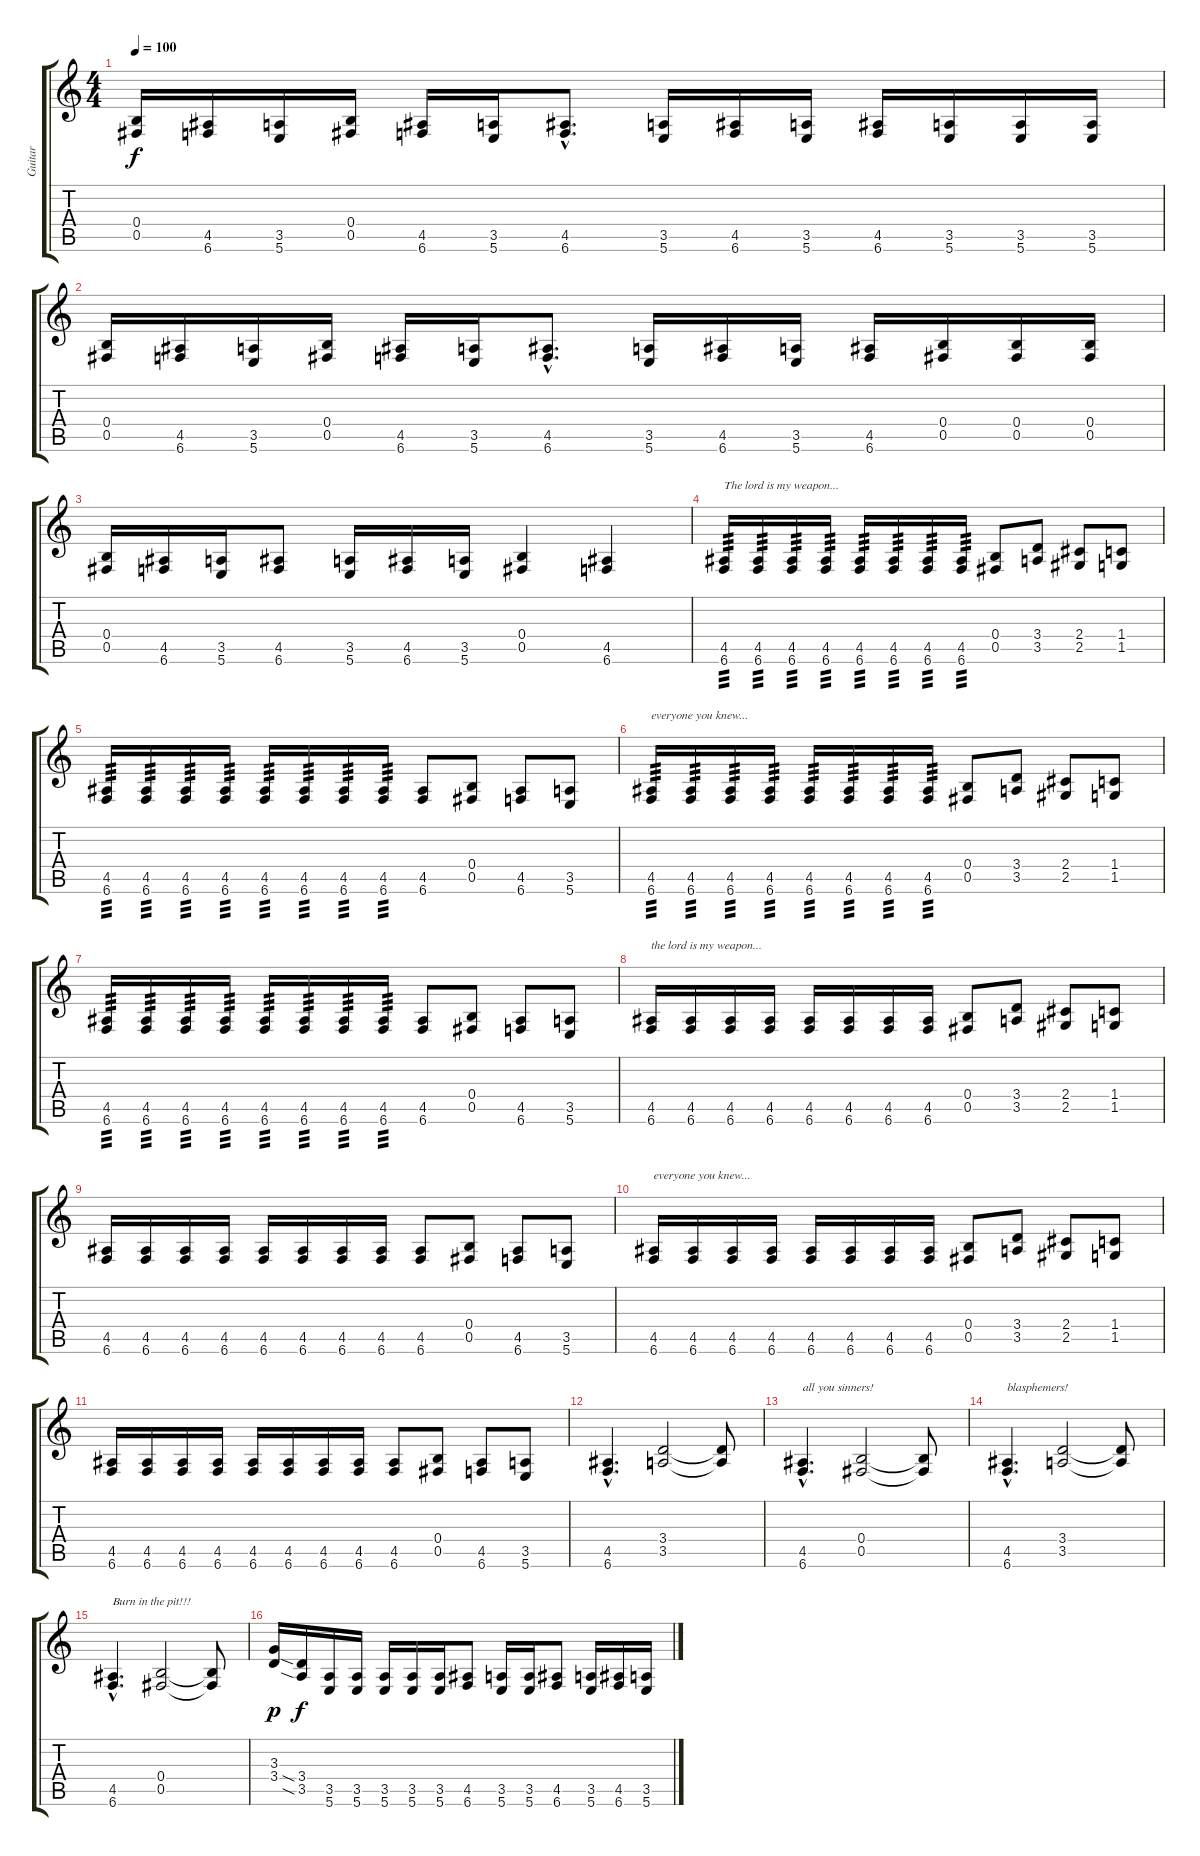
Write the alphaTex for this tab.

\track ("Guitar" "Guitar") {instrument overdrivenguitar}
\staff {score tabs}
\tuning (Db4 Ab3 E3 B2 Gb2 B1) {hide}
\ts (4 4)
\tempo 100
\clef g2
\ks c
(0.4 0.5).16{dy f} (4.5 6.6).16 (3.5 5.6).16 (0.4 0.5).16 (4.5 6.6).16 (3.5 5.6).16 (4.5{hac} 6.6{hac}).8{d} (3.5 5.6).16 (4.5 6.6).16 (3.5 5.6).16 (4.5 6.6).16 (3.5 5.6).16 (3.5 5.6).16 (3.5 5.6).16 |
(0.4 0.5).16 (4.5 6.6).16 (3.5 5.6).16 (0.4 0.5).16 (4.5 6.6).16 (3.5 5.6).16 (4.5{hac} 6.6{hac}).8{d} (3.5 5.6).16 (4.5 6.6).16 (3.5 5.6).16 (4.5 6.6).16 (0.4 0.5).16 (0.4 0.5).16 (0.4 0.5).16 |
(0.4 0.5).16 (4.5 6.6).16 (3.5 5.6).16 (4.5 6.6).8 (3.5 5.6).16 (4.5 6.6).16 (3.5 5.6).16 (0.4 0.5).4{instrument overdrivenguitar} (4.5 6.6).4 |
(4.5 6.6).16{txt "The lord is my weapon..." tp 3} (4.5 6.6).16{tp 3} (4.5 6.6).16{tp 3} (4.5 6.6).16{tp 3} (4.5 6.6).16{tp 3} (4.5 6.6).16{tp 3} (4.5 6.6).16{tp 3} (4.5 6.6).16{tp 3} (0.4 0.5).8 (3.4 3.5).8 (2.4 2.5).8 (1.4 1.5).8 |
(4.5 6.6).16{tp 3} (4.5 6.6).16{tp 3} (4.5 6.6).16{tp 3} (4.5 6.6).16{tp 3} (4.5 6.6).16{tp 3} (4.5 6.6).16{tp 3} (4.5 6.6).16{tp 3} (4.5 6.6).16{tp 3} (4.5 6.6).8 (0.4 0.5).8 (4.5 6.6).8 (3.5 5.6).8 |
(4.5 6.6).16{txt "everyone you knew..." tp 3} (4.5 6.6).16{tp 3} (4.5 6.6).16{tp 3} (4.5 6.6).16{tp 3} (4.5 6.6).16{tp 3} (4.5 6.6).16{tp 3} (4.5 6.6).16{tp 3} (4.5 6.6).16{tp 3} (0.4 0.5).8 (3.4 3.5).8 (2.4 2.5).8 (1.4 1.5).8 |
(4.5 6.6).16{tp 3} (4.5 6.6).16{tp 3} (4.5 6.6).16{tp 3} (4.5 6.6).16{tp 3} (4.5 6.6).16{tp 3} (4.5 6.6).16{tp 3} (4.5 6.6).16{tp 3} (4.5 6.6).16{tp 3} (4.5 6.6).8 (0.4 0.5).8 (4.5 6.6).8 (3.5 5.6).8 |
(4.5 6.6).16{txt "the lord is my weapon..."} (4.5 6.6).16 (4.5 6.6).16 (4.5 6.6).16 (4.5 6.6).16 (4.5 6.6).16 (4.5 6.6).16 (4.5 6.6).16 (0.4 0.5).8 (3.4 3.5).8 (2.4 2.5).8 (1.4 1.5).8 |
(4.5 6.6).16 (4.5 6.6).16 (4.5 6.6).16 (4.5 6.6).16 (4.5 6.6).16 (4.5 6.6).16 (4.5 6.6).16 (4.5 6.6).16 (4.5 6.6).8 (0.4 0.5).8 (4.5 6.6).8 (3.5 5.6).8 |
(4.5 6.6).16{txt "everyone you knew..."} (4.5 6.6).16 (4.5 6.6).16 (4.5 6.6).16 (4.5 6.6).16 (4.5 6.6).16 (4.5 6.6).16 (4.5 6.6).16 (0.4 0.5).8 (3.4 3.5).8 (2.4 2.5).8 (1.4 1.5).8 |
(4.5 6.6).16 (4.5 6.6).16 (4.5 6.6).16 (4.5 6.6).16 (4.5 6.6).16 (4.5 6.6).16 (4.5 6.6).16 (4.5 6.6).16 (4.5 6.6).8 (0.4 0.5).8 (4.5 6.6).8 (3.5 5.6).8 |
(4.5{hac} 6.6{hac}).4{d} (3.4 3.5).2 (3.4{t} 3.5{t}).8 |
(4.5{hac} 6.6{hac}).4{d txt "all you sinners!"} (0.4 0.5).2 (0.4{t} 0.5{t}).8 |
(4.5{hac} 6.6{hac}).4{d txt "blasphemers!"} (3.4 3.5).2 (3.4{t} 3.5{t}).8 |
(4.5{hac} 6.6{hac}).4{d txt "Burn in the pit!!!"} (0.4 0.5).2 (0.4{t} 0.5{t}).8 |
(3.3 3.4).16{dy p} (3.4{sia} 3.5{sia}).16{dy f} (3.5 5.6).16 (3.5 5.6).16 (3.5 5.6).16 (3.5 5.6).16 (3.5 5.6).16 (4.5 6.6).8 (3.5 5.6).16 (3.5 5.6).16 (4.5 6.6).8 (3.5 5.6).16 (4.5 6.6).16 (3.5 5.6).16
